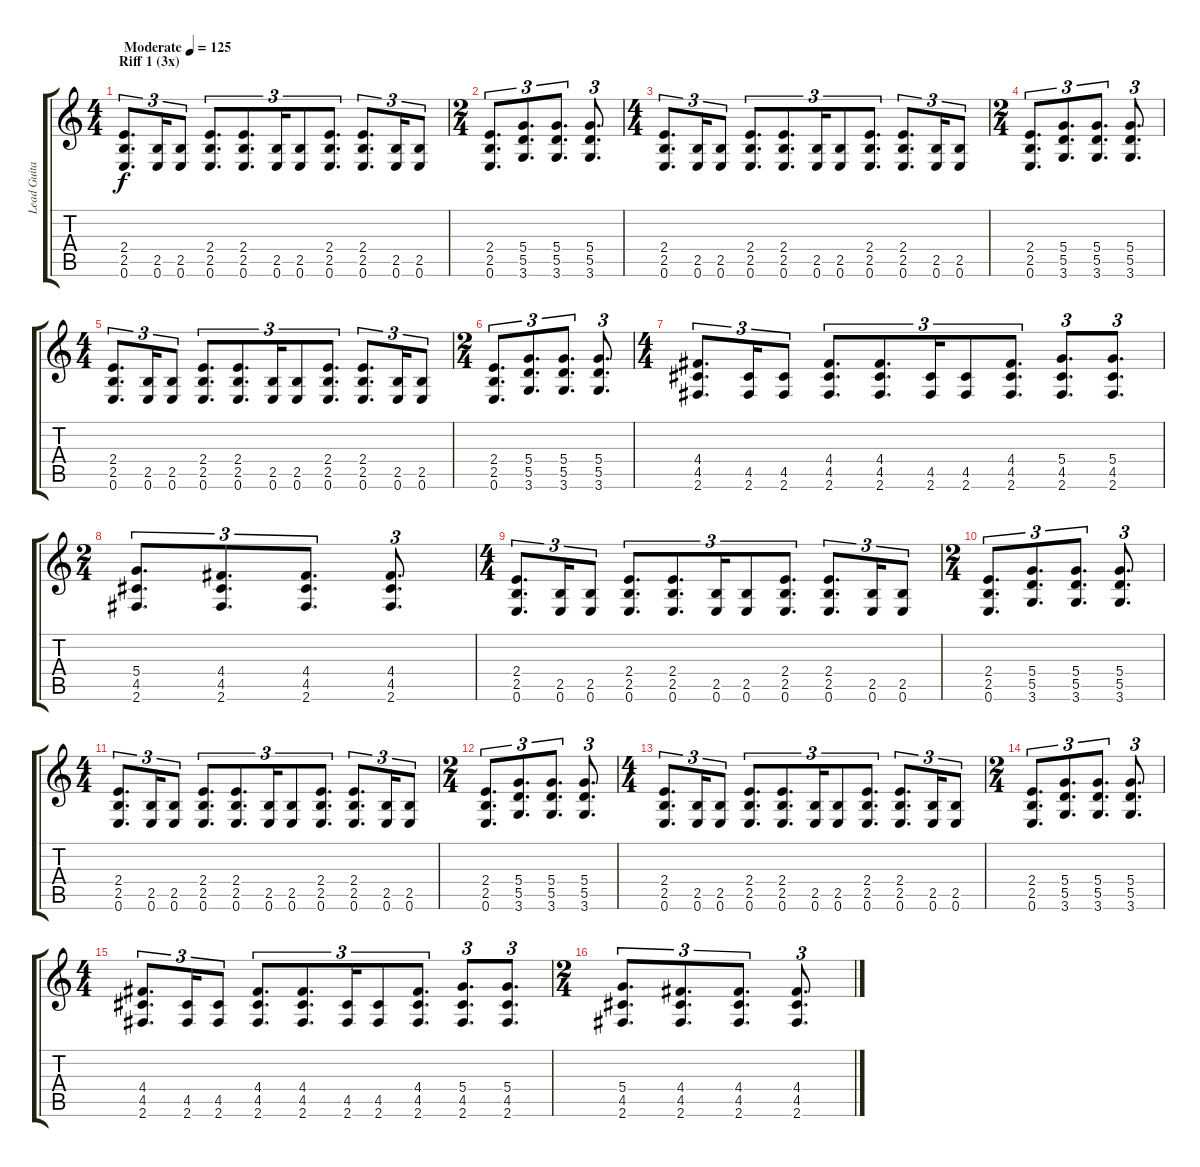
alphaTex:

\track ("Lead Guitar " "Lead Guita") {instrument distortionguitar}
\staff {score tabs}
\tuning (E4 B3 G3 D3 A2 E2) {hide}
\ts (4 4)
\section ("" "Riff 1 (3x)")
\tempo (125 "Moderate")
\clef g2
\ks c
(2.4 2.5 0.6).8{d tu (3 2) dy f instrument distortionguitar} (2.5 0.6).16{tu (3 2)} (2.5 0.6).8{tu (3 2)} (2.4 2.5 0.6).8{d tu (3 2)} (2.4 2.5 0.6).8{d tu (3 2)} (2.5 0.6).16{tu (3 2)} (2.5 0.6).8{tu (3 2)} (2.4 2.5 0.6).8{d tu (3 2)} (2.4 2.5 0.6).8{d tu (3 2)} (2.5 0.6).16{tu (3 2)} (2.5 0.6).8{tu (3 2)} |
\ts (2 4)
(2.4 2.5 0.6).8{d tu (3 2)} (5.4 5.5 3.6).8{d tu (3 2)} (5.4 5.5 3.6).8{d tu (3 2)} (5.4 5.5 3.6).8{d tu (3 2)} |
\ts (4 4)
(2.4 2.5 0.6).8{d tu (3 2)} (2.5 0.6).16{tu (3 2)} (2.5 0.6).8{tu (3 2)} (2.4 2.5 0.6).8{d tu (3 2)} (2.4 2.5 0.6).8{d tu (3 2)} (2.5 0.6).16{tu (3 2)} (2.5 0.6).8{tu (3 2)} (2.4 2.5 0.6).8{d tu (3 2)} (2.4 2.5 0.6).8{d tu (3 2)} (2.5 0.6).16{tu (3 2)} (2.5 0.6).8{tu (3 2)} |
\ts (2 4)
(2.4 2.5 0.6).8{d tu (3 2)} (5.4 5.5 3.6).8{d tu (3 2)} (5.4 5.5 3.6).8{d tu (3 2)} (5.4 5.5 3.6).8{d tu (3 2)} |
\ts (4 4)
(2.4 2.5 0.6).8{d tu (3 2)} (2.5 0.6).16{tu (3 2)} (2.5 0.6).8{tu (3 2)} (2.4 2.5 0.6).8{d tu (3 2)} (2.4 2.5 0.6).8{d tu (3 2)} (2.5 0.6).16{tu (3 2)} (2.5 0.6).8{tu (3 2)} (2.4 2.5 0.6).8{d tu (3 2)} (2.4 2.5 0.6).8{d tu (3 2)} (2.5 0.6).16{tu (3 2)} (2.5 0.6).8{tu (3 2)} |
\ts (2 4)
(2.4 2.5 0.6).8{d tu (3 2)} (5.4 5.5 3.6).8{d tu (3 2)} (5.4 5.5 3.6).8{d tu (3 2)} (5.4 5.5 3.6).8{d tu (3 2)} |
\ts (4 4)
(4.4 4.5 2.6).8{d tu (3 2)} (4.5 2.6).16{tu (3 2)} (4.5 2.6).8{tu (3 2)} (4.4 4.5 2.6).8{d tu (3 2)} (4.4 4.5 2.6).8{d tu (3 2)} (4.5 2.6).16{tu (3 2)} (4.5 2.6).8{tu (3 2)} (4.4 4.5 2.6).8{d tu (3 2)} (5.4 4.5 2.6).8{d tu (3 2)} (5.4 4.5 2.6).8{d tu (3 2)} |
\ts (2 4)
(5.4 4.5 2.6).8{d tu (3 2)} (4.4 4.5 2.6).8{d tu (3 2)} (4.4 4.5 2.6).8{d tu (3 2)} (4.4 4.5 2.6).8{d tu (3 2)} |
\ts (4 4)
(2.4 2.5 0.6).8{d tu (3 2)} (2.5 0.6).16{tu (3 2)} (2.5 0.6).8{tu (3 2)} (2.4 2.5 0.6).8{d tu (3 2)} (2.4 2.5 0.6).8{d tu (3 2)} (2.5 0.6).16{tu (3 2)} (2.5 0.6).8{tu (3 2)} (2.4 2.5 0.6).8{d tu (3 2)} (2.4 2.5 0.6).8{d tu (3 2)} (2.5 0.6).16{tu (3 2)} (2.5 0.6).8{tu (3 2)} |
\ts (2 4)
(2.4 2.5 0.6).8{d tu (3 2)} (5.4 5.5 3.6).8{d tu (3 2)} (5.4 5.5 3.6).8{d tu (3 2)} (5.4 5.5 3.6).8{d tu (3 2)} |
\ts (4 4)
(2.4 2.5 0.6).8{d tu (3 2)} (2.5 0.6).16{tu (3 2)} (2.5 0.6).8{tu (3 2)} (2.4 2.5 0.6).8{d tu (3 2)} (2.4 2.5 0.6).8{d tu (3 2)} (2.5 0.6).16{tu (3 2)} (2.5 0.6).8{tu (3 2)} (2.4 2.5 0.6).8{d tu (3 2)} (2.4 2.5 0.6).8{d tu (3 2)} (2.5 0.6).16{tu (3 2)} (2.5 0.6).8{tu (3 2)} |
\ts (2 4)
(2.4 2.5 0.6).8{d tu (3 2)} (5.4 5.5 3.6).8{d tu (3 2)} (5.4 5.5 3.6).8{d tu (3 2)} (5.4 5.5 3.6).8{d tu (3 2)} |
\ts (4 4)
(2.4 2.5 0.6).8{d tu (3 2)} (2.5 0.6).16{tu (3 2)} (2.5 0.6).8{tu (3 2)} (2.4 2.5 0.6).8{d tu (3 2)} (2.4 2.5 0.6).8{d tu (3 2)} (2.5 0.6).16{tu (3 2)} (2.5 0.6).8{tu (3 2)} (2.4 2.5 0.6).8{d tu (3 2)} (2.4 2.5 0.6).8{d tu (3 2)} (2.5 0.6).16{tu (3 2)} (2.5 0.6).8{tu (3 2)} |
\ts (2 4)
(2.4 2.5 0.6).8{d tu (3 2)} (5.4 5.5 3.6).8{d tu (3 2)} (5.4 5.5 3.6).8{d tu (3 2)} (5.4 5.5 3.6).8{d tu (3 2)} |
\ts (4 4)
(4.4 4.5 2.6).8{d tu (3 2)} (4.5 2.6).16{tu (3 2)} (4.5 2.6).8{tu (3 2)} (4.4 4.5 2.6).8{d tu (3 2)} (4.4 4.5 2.6).8{d tu (3 2)} (4.5 2.6).16{tu (3 2)} (4.5 2.6).8{tu (3 2)} (4.4 4.5 2.6).8{d tu (3 2)} (5.4 4.5 2.6).8{d tu (3 2)} (5.4 4.5 2.6).8{d tu (3 2)} |
\ts (2 4)
(5.4 4.5 2.6).8{d tu (3 2)} (4.4 4.5 2.6).8{d tu (3 2)} (4.4 4.5 2.6).8{d tu (3 2)} (4.4 4.5 2.6).8{d tu (3 2)}
